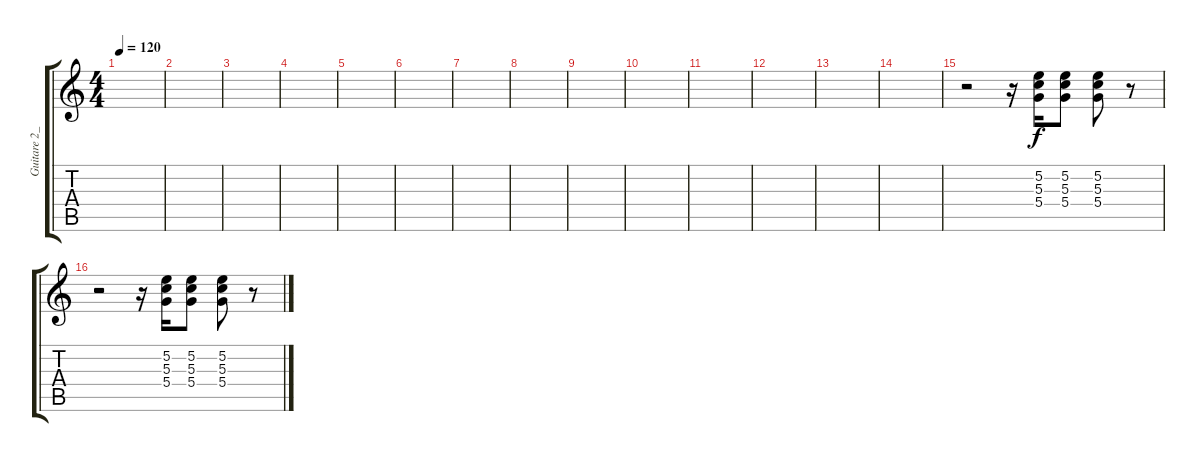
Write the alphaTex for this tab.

\track ("Guitare 2_2" "Guitare 2_") {instrument overdrivenguitar}
\staff {score tabs}
\tuning (E4 B3 G3 D3 A2 E2) {hide}
\ts (4 4)
\tempo 120
\clef g2
\ks c
|
|
|
|
|
|
|
|
|
|
|
|
|
|
r.2 r.16 (5.2 5.3 5.4).16 (5.2 5.3 5.4).8 (5.2 5.3 5.4).8 r.8 |
r.2 r.16 (5.2 5.3 5.4).16 (5.2 5.3 5.4).8 (5.2 5.3 5.4).8 r.8
